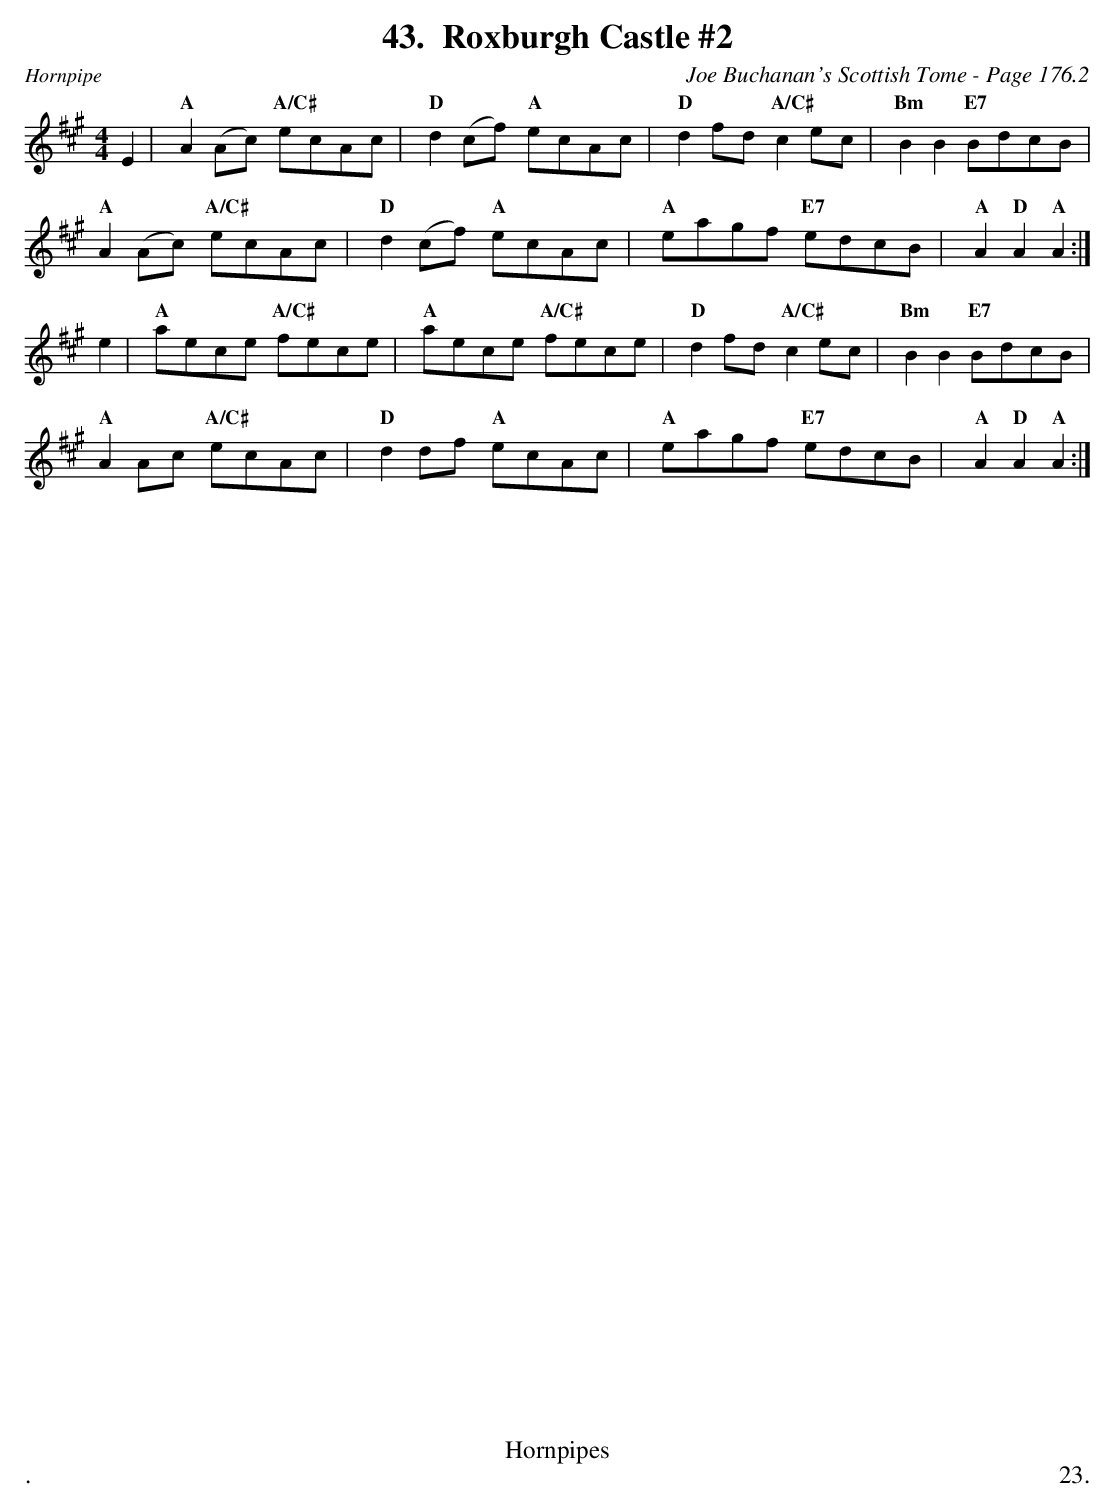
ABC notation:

X:1
T:Roxburgh Castle #2
C:Joe Buchanan's Scottish Tome - Page 176.2
L:1/8
M:4/4
K:A
E2 | "A"A2 (Ac) "A/C#"ecAc | "D"d2 (cf) "A"ecAc | "D"d2 fd "A/C#"c2 ec | "Bm"B2 B2 "E7"BdcB |
"A"A2 (Ac) "A/C#"ecAc | "D"d2 (cf) "A"ecAc | "A"eagf "E7"edcB | "A"A2 "D"A2 "A"A2 :|
e2 | "A"aece "A/C#"fece | "A"aece "A/C#"fece | "D"d2 fd "A/C#"c2 ec | "Bm"B2 B2 "E7"BdcB |
"A"A2 Ac "A/C#"ecAc | "D"d2 df "A"ecAc | "A"eagf "E7"edcB | "A"A2 "D"A2 "A"A2 :|
